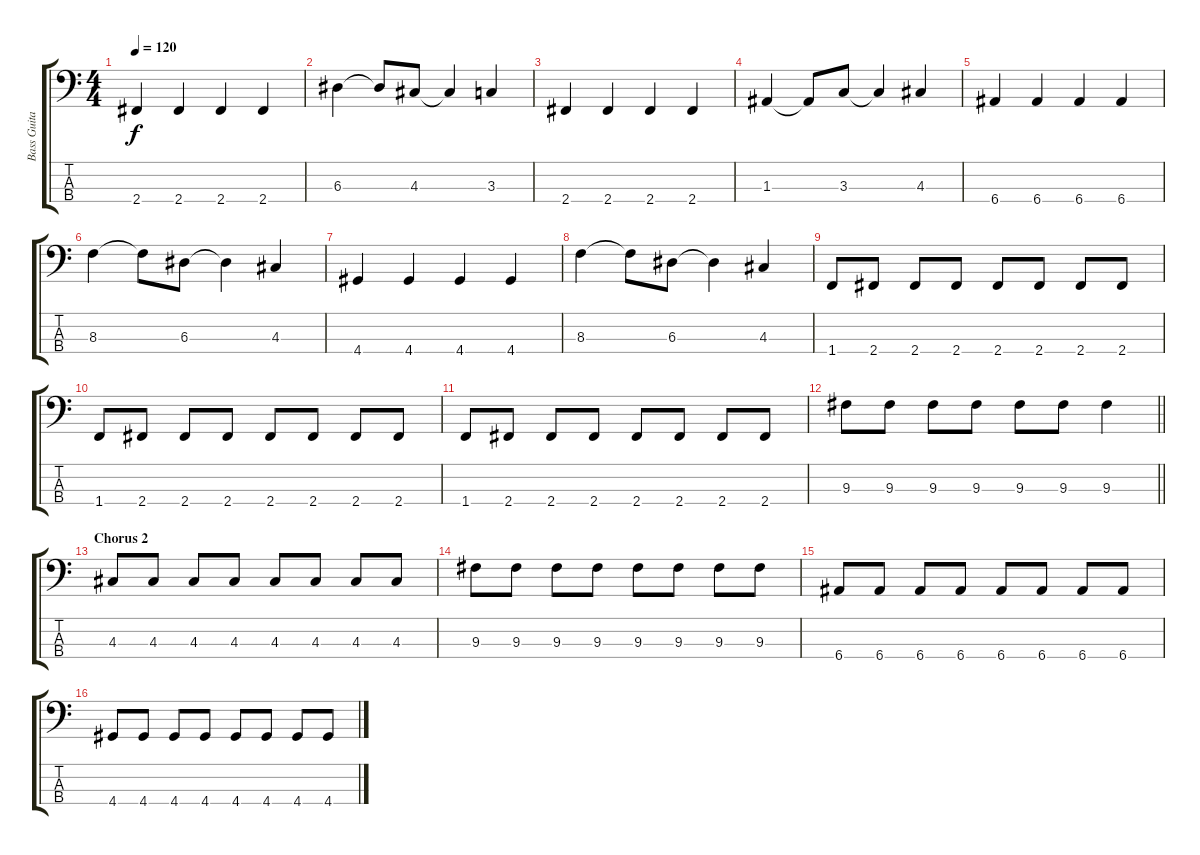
\track ("Bass Guitar" "Bass Guita") {instrument electricbassfinger}
\staff {score tabs}
\tuning (G2 D2 A1 E1) {hide}
\ts (4 4)
\tempo 120
\clef f4
\ks c
2.4.4{dy f} 2.4.4 2.4.4 2.4.4 |
6.3.4 6.3{t}.8 4.3.8 4.3{t}.4 3.3.4 |
2.4.4 2.4.4 2.4.4 2.4.4 |
1.3.4 1.3{t}.8 3.3.8 3.3{t}.4 4.3.4 |
6.4.4 6.4.4 6.4.4 6.4.4 |
8.3.4 8.3{t}.8 6.3.8 6.3{t}.4 4.3.4 |
4.4.4 4.4.4 4.4.4 4.4.4 |
8.3.4 8.3{t}.8 6.3.8 6.3{t}.4 4.3.4 |
1.4.8 2.4.8 2.4.8 2.4.8 2.4.8 2.4.8 2.4.8 2.4.8 |
1.4.8 2.4.8 2.4.8 2.4.8 2.4.8 2.4.8 2.4.8 2.4.8 |
1.4.8 2.4.8 2.4.8 2.4.8 2.4.8 2.4.8 2.4.8 2.4.8 |
\barLineRight lightlight
9.3.8 9.3.8 9.3.8 9.3.8 9.3.8 9.3.8 9.3.4 |
\section ("" "Chorus 2")
4.3.8 4.3.8 4.3.8 4.3.8 4.3.8 4.3.8 4.3.8 4.3.8 |
9.3.8 9.3.8 9.3.8 9.3.8 9.3.8 9.3.8 9.3.8 9.3.8 |
6.4.8 6.4.8 6.4.8 6.4.8 6.4.8 6.4.8 6.4.8 6.4.8 |
4.4.8 4.4.8 4.4.8 4.4.8 4.4.8 4.4.8 4.4.8 4.4.8
